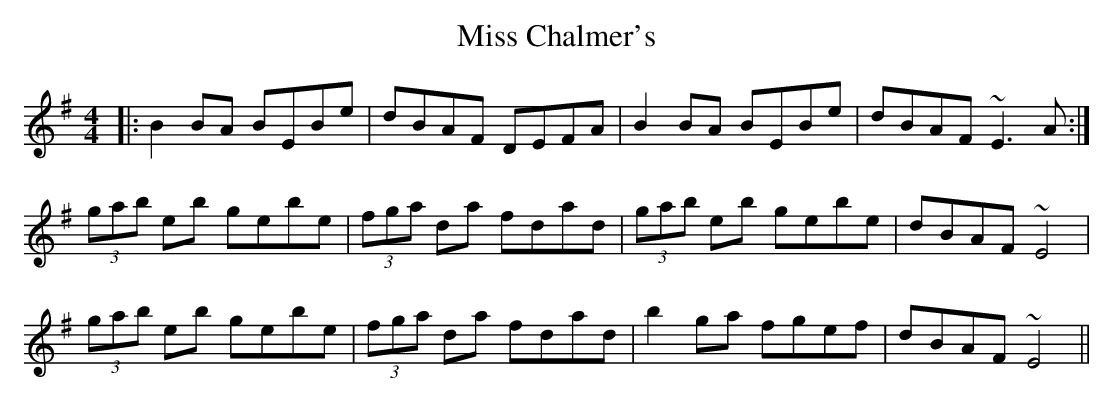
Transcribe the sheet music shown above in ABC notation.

X:1
T: Miss Chalmer's
M: 4/4
L: 1/8
K: Emin
|:B2 BA BEBe|dBAF DEFA|B2 BA BEBe|dBAF ~E3A:|
(3gab eb gebe|(3fga da fdad|(3gab eb gebe|dBAF ~E4|
(3gab eb gebe|(3fga da fdad|b2ga fgef|dBAF ~E4||
